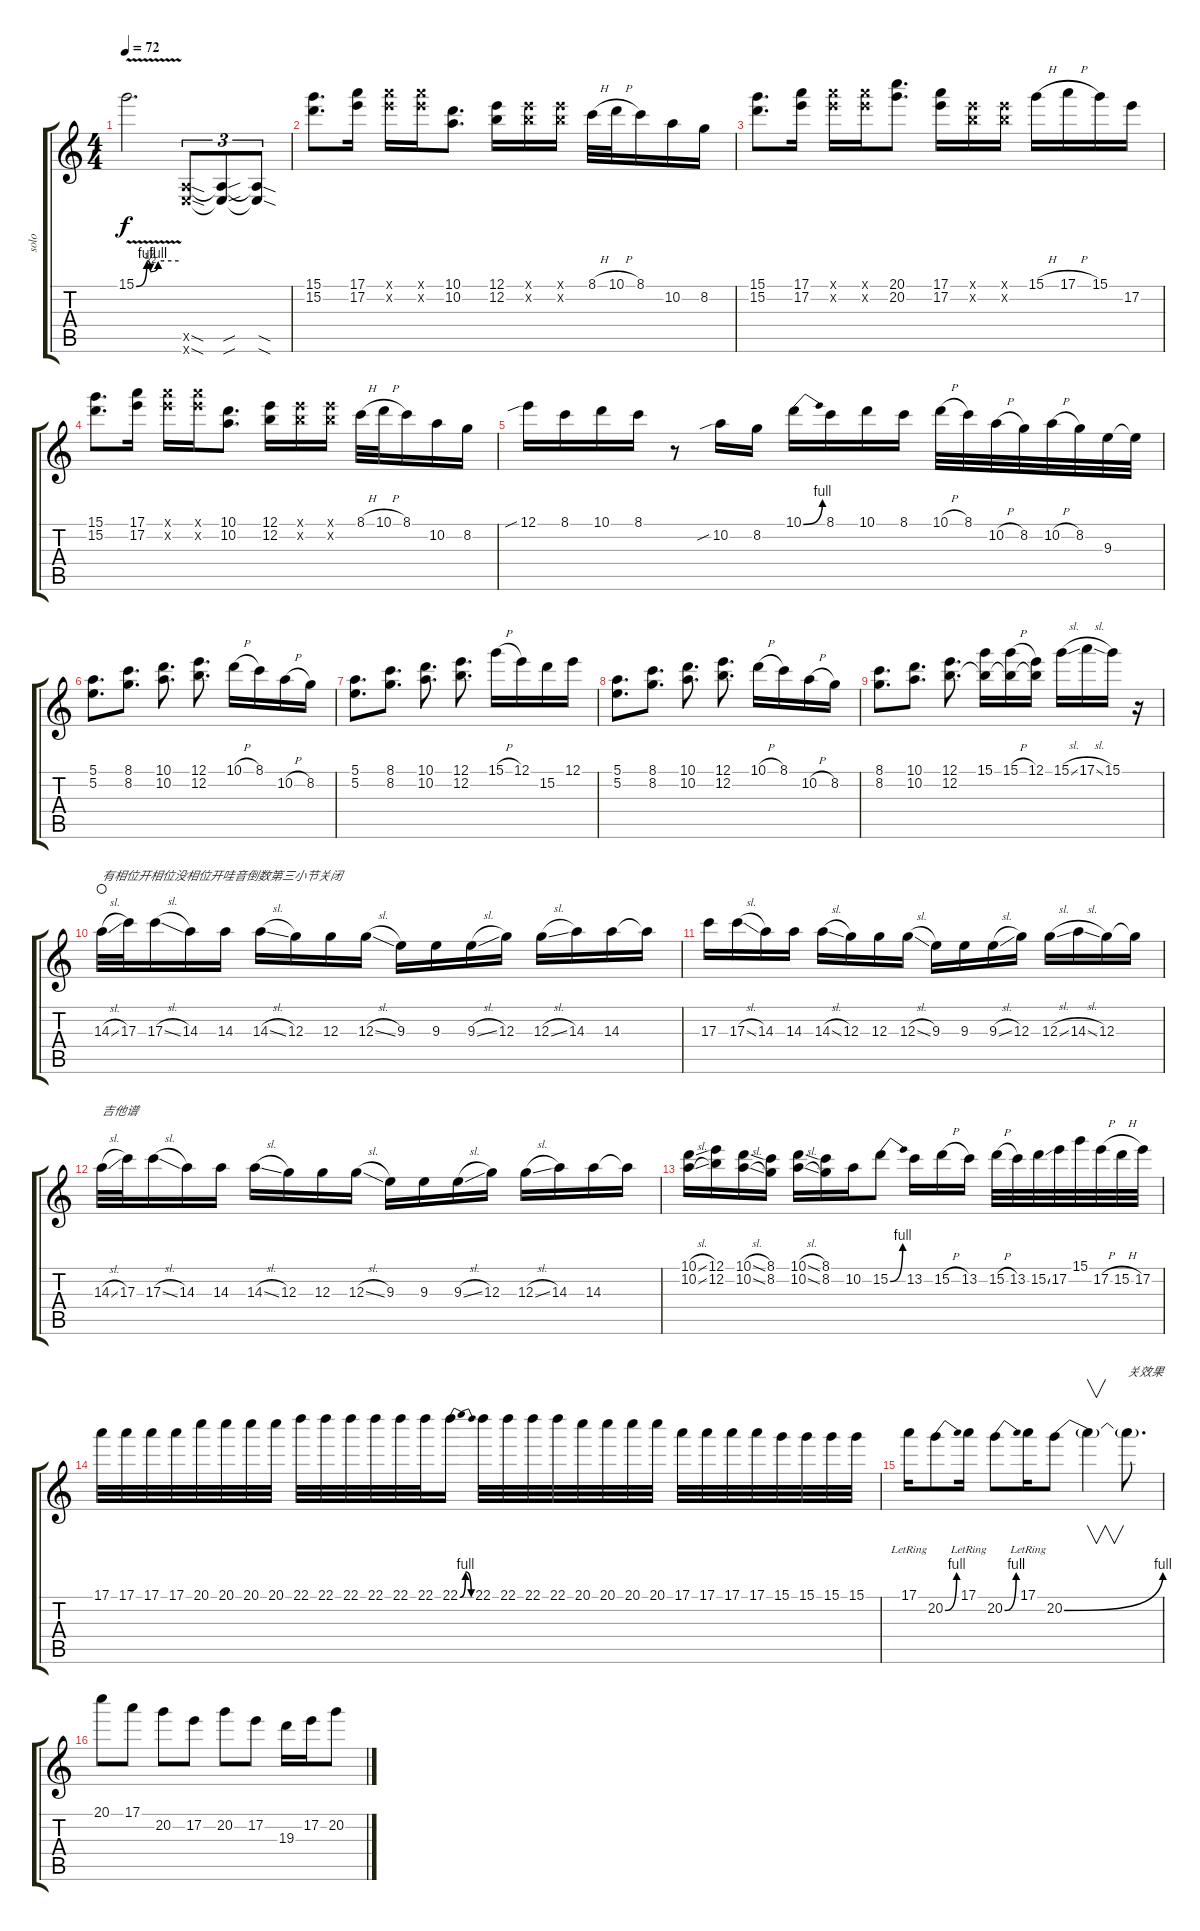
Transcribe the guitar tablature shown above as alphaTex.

\track ("solo" "solo") {instrument distortionguitar}
\staff {score tabs}
\tuning (E4 B3 G3 D3 A2 E2) {hide}
\ts (4 4)
\tempo 72
\clef g2
\ks c
15.1{be (custom 0 0 15 4 20 2 31 4 60 4) v}.2{d dy f} (0.5{sod x} 0.6{sod x}).8{tu (3 2)} (0.5{sou t} 0.6{sou t}).8{tu (3 2)} (0.5{sod t} 0.6{sod t}).8{tu (3 2)} |
(15.1 15.2).8{d} (17.1 17.2).16 (17.1{x} 17.2{x}).16 (17.1{x} 17.2{x}).16 (10.1 10.2).8{d} (12.1 12.2).16 (12.1{x} 12.2{x}).16 (12.1{x} 12.2{x}).16 8.1{h}.32 10.1{h}.32 8.1.16 10.2.16 8.2.16 |
(15.1 15.2).8{d} (17.1 17.2).16 (17.1{x} 17.2{x}).16 (17.1{x} 17.2{x}).16 (20.1 20.2).8{d} (17.1 17.2).16 (12.1{x} 12.2{x}).16 (12.1{x} 12.2{x}).16 15.1{h}.16 17.1{h}.16 15.1.16 17.2.16 |
(15.1 15.2).8{d} (17.1 17.2).16 (17.1{x} 17.2{x}).16 (17.1{x} 17.2{x}).16 (10.1 10.2).8{d} (12.1 12.2).16 (12.1{x} 12.2{x}).16 (12.1{x} 12.2{x}).16 8.1{h}.32 10.1{h}.32 8.1.16 10.2.16 8.2.16 |
12.1{sib}.16 8.1.16 10.1.16 8.1.16 r.8 10.2{sib}.16 8.2.16 10.1{be (bend 0 0 60 4)}.16 8.1.16 10.1.16 8.1.16 10.1{h}.32 8.1.32 10.2{h}.32 8.2.32 10.2{h}.32 8.2.32 9.3.32 9.3{t}.32 |
(5.1 5.2).8{d} (8.1 8.2).8{d} (10.1 10.2).8{d} (12.1 12.2).8{d} 10.1{h}.16 8.1.16 10.2{h}.16 8.2.16 |
(5.1 5.2).8{d} (8.1 8.2).8{d} (10.1 10.2).8{d} (12.1 12.2).8{d} 15.1{h}.16 12.1.16 15.2.16 12.1.16 |
(5.1 5.2).8{d} (8.1 8.2).8{d} (10.1 10.2).8{d} (12.1 12.2).8{d} 10.1{h}.16 8.1.16 10.2{h}.16 8.2.16 |
(8.1 8.2).8{d} (10.1 10.2).8{d} (12.1 12.2).8{d} (15.1 12.2{t}).16 (15.1{h} 12.2{t}).16 (12.1 12.2{t}).16 15.1{sl}.16 17.1{sl}.16 15.1.16 r.16 |
14.3{sl}.32{txt "有相位开相位没相位开哇音倒数第三小节关闭" waho} 17.3.32 17.3{sl}.16 14.3.16 14.3.16 14.3{sl}.16 12.3.16 12.3.16 12.3{sl}.16 9.3.16 9.3.16 9.3{sl}.16 12.3.16 12.3{sl}.16 14.3.16 14.3.16 14.3{t}.16 |
17.3.16 17.3{sl}.16 14.3.16 14.3.16 14.3{sl}.16 12.3.16 12.3.16 12.3{sl}.16 9.3.16 9.3.16 9.3{sl}.16 12.3.16 12.3{sl}.16 14.3{sl}.16 12.3.16 12.3{t}.16 |
14.3{sl}.32{txt "吉他谱"} 17.3.32 17.3{sl}.16 14.3.16 14.3.16 14.3{sl}.16 12.3.16 12.3.16 12.3{sl}.16 9.3.16 9.3.16 9.3{sl}.16 12.3.16 12.3{sl}.16 14.3.16 14.3.16 14.3{t}.16 |
(10.1{sl} 10.2{sl}).16 (12.1 12.2).16 (10.1{sl} 10.2{sl}).16 (8.1 8.2).16 (10.1{sl} 10.2{sl}).16 (8.1 8.2).16 10.2.16 15.2{be (bend 0 0 60 4)}.8 13.2.16 15.2{h}.16 13.2.16 15.2{h}.32 13.2.32 15.2{ss}.32 17.2.32 15.1.32 17.2{h}.32 15.2{h}.32 17.2.32 |
17.1.32 17.1.32 17.1.32 17.1.32 20.1.32 20.1.32 20.1.32 20.1.32 22.1.32 22.1.32 22.1.32 22.1.32 22.1.32 22.1.32 22.1{be (bendrelease 0 0 15 4 45 4 60 0)}.16 22.1.32 22.1.32 22.1.32 22.1.32 20.1.32 20.1.32 20.1.32 20.1.32 17.1.32 17.1.32 17.1.32 17.1.32 15.1.32 15.1.32 15.1.32 15.1.32 |
17.1{lr}.16 20.2{be (bend 0 0 60 4)}.8 17.1{lr}.16 20.2{be (bend 0 0 60 4)}.8 17.1{lr}.16 20.2{be (bend 0 0 60 4)}.8 20.2{t}.4{v} 20.2{t}.8{d txt "关效果"} |
20.1.8 17.1.8 20.2.8 17.2.8 20.2.8 17.2.8 19.3.16 17.2.16 20.2.8
